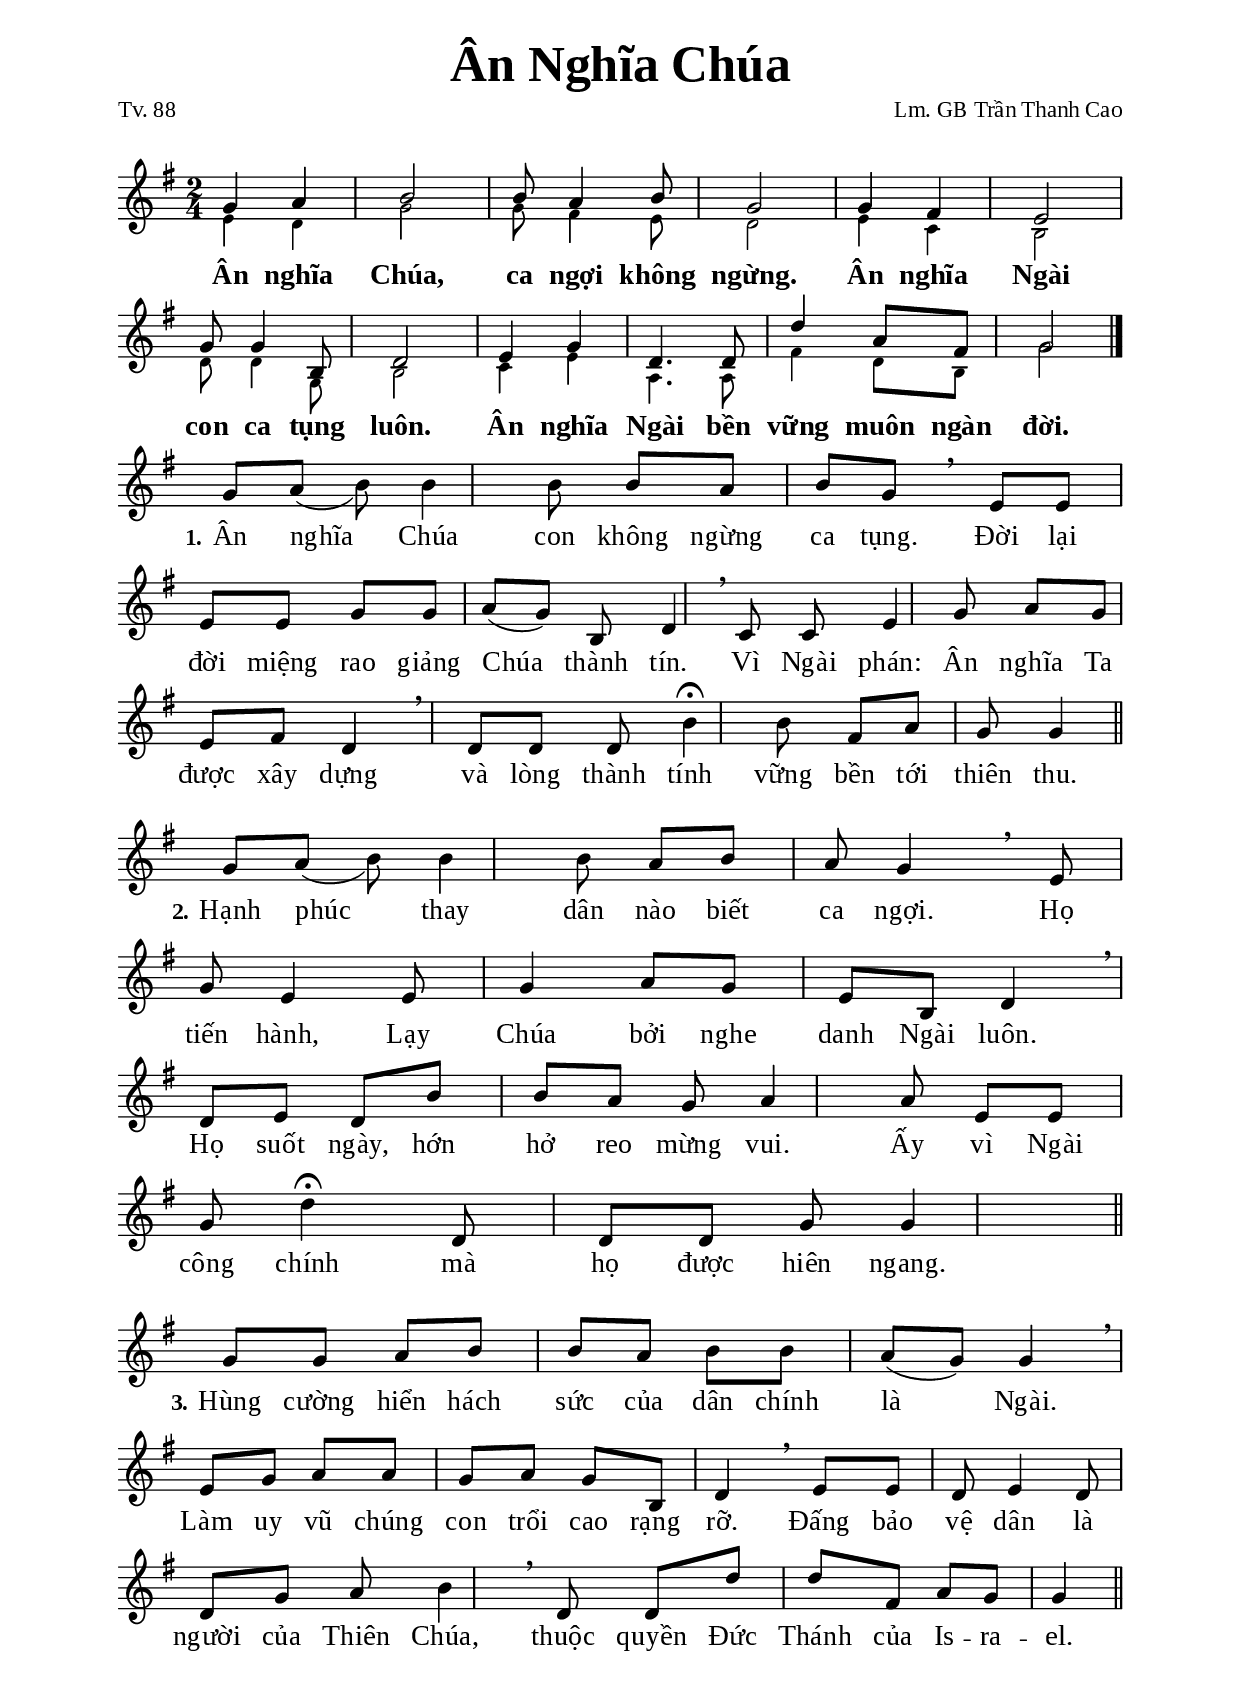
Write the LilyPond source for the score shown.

% Cài đặt chung
\version "2.22.1"
\include "english.ly"

\header {
  title = \markup { \fontsize #3 "Ân Nghĩa Chúa" }
  poet = "Tv. 88"
  composer = "Lm. GB Trần Thanh Cao"
  arranger = " "
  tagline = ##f
}

\paper {
  #(set-paper-size "a4")
  top-margin = 10\mm
  bottom-margin = 10\mm
  left-margin = 20\mm
  right-margin = 20\mm
  indent = #0
  #(define fonts
    (make-pango-font-tree
      "Liberation Serif"
      "Liberation Serif"
      "Liberation Serif"
      (/ 20 20)))
  page-count = #1
}

% Nhạc điệp khúc
nhacDiepKhucSop= \relative c'' {
  g4 a |
  b2 |
  b8 a4 b8 |
  g2 |
  g4 fs |
  e2 |
  g8 g4 b,8 |
  d2 |
  e4 g |
  d4. d8 |
  d'4 a8 fs |
  g2 \bar "|."
}

nhacDiepKhucBass= \relative c' {
  e4 d |
  g2 |
  g8 fs4 e8 |
  d2 |
  e4 c |
  b2 |
  d8 d4 g,8 |
  b2 |
  c4 e |
  a,4. a8 |
  fs'4 d8 b |
  g'2
}

% Nhạc phiên khúc
nhacPhienKhucMot = \relative c'' {
  g8 a _(b) b4 b8 b a b g \breathe
  e e e e g g a (g) b, d4 \breathe
  c8 c e4 g8 a g e fs d4 \breathe
  d8 d d b'4 \fermata b8 fs a g g4 \bar "||"
}

nhacPhienKhucHai = \relative c'' {
  g8 a _(b) b4 b8 a b a g4 \breathe
  e8 g e4 e8 g4 a8 g e b d4 \breathe
  d8 e d b' b a g a4 a8 e e g d'4 \fermata
  d,8 d d g g4 \bar "||"
}

nhacPhienKhucBa = \relative c'' {
  g8 g a b b a b b a (g) g4 \breathe
  e8 g a a g a g b, d4 \breathe
  e8 e d e4 d8 d g a b4 \breathe
  d,8 d d' d fs, a g g4 \bar "||"
}

% Lời điệp khúc
loiDiepKhuc = \lyricmode {
  Ân nghĩa Chúa, ca ngợi không ngừng.
  Ân nghĩa Ngài con ca tụng luôn.
  Ân nghĩa Ngài bền vững muôn ngàn đời.
}

% Lời phiên khúc
loiPhienKhucMot = \lyricmode {
  \set stanza = #"1."
  Ân nghĩa Chúa con không ngừng ca tụng.
  Đời lại đời miệng rao giảng Chúa thành tín.
  Vì Ngài phán: Ân nghĩa Ta được xây dựng
  và lòng thành tính vững bền tới thiên thu.
}

loiPhienKhucHai = \lyricmode {
  \set stanza = #"2."
  Hạnh phúc thay dân nào biết ca ngợi.
  Họ tiến hành, Lạy Chúa bởi nghe danh Ngài luôn.
  Họ suốt ngày, hớn hở reo mừng vui.
  Ấy vì Ngài công chính mà họ được hiên ngang.
}

loiPhienKhucBa = \lyricmode {
  \set stanza = #"3."
  Hùng cường hiển hách sức của dân chính là Ngài.
  Làm uy vũ chúng con trổi cao rạng rỡ.
  Đấng bảo vệ dân là người của Thiên Chúa,
  thuộc quyền Đức Thánh của Is -- ra -- el.
}


% Dàn trang
\score {
  \new ChoirStaff <<
    \new Staff = diepKhuc \with {
        \consists "Merge_rests_engraver"
        %\magnifyStaff #(magstep +1)
      }
      <<
      \new Voice = beSop {
        \voiceOne \key g \major \time 2/4 \nhacDiepKhucSop
      }
      \new Voice = beBas {
        \override NoteHead.font-size = #-2
        \voiceTwo \key g \major \time 2/4 \nhacDiepKhucBass
      }
    >>
    \new Lyrics \lyricsto beSop \loiDiepKhuc
  >>
  \layout {
    \override Lyrics.LyricText.font-series = #'bold
    \override Lyrics.LyricText.font-size = #+2
    \override Lyrics.LyricSpace.minimum-distance = #1.5
    \override Score.BarNumber.break-visibility = ##(#f #f #f)
    \override Score.SpacingSpanner.uniform-stretching = ##t
  }
}

\score {
  \new ChoirStaff <<
    \new Staff = phienKhuc \with {
        %\magnifyStaff #(magstep +1)
      }
      <<
      \new Voice = beSop {
        \key g \major \time 2/4 \nhacPhienKhucMot
      }
    >>
    \new Lyrics \lyricsto beSop \loiPhienKhucMot
  >>
  \layout {
    \override Staff.TimeSignature.transparent = ##t
    \override Lyrics.LyricText.font-size = #+2
    \override Lyrics.LyricSpace.minimum-distance = #2.0
    \override Score.BarNumber.break-visibility = ##(#f #f #f)
    \override Score.SpacingSpanner.uniform-stretching = ##t
    \set Score.barAlways = ##t
    \set Score.defaultBarType = ""
  }
}

\score {
  \new ChoirStaff <<
    \new Staff = phienKhuc \with {
        %\magnifyStaff #(magstep +1)
      }
      <<
      \new Voice = beSop {
        \key g \major \time 2/4 \nhacPhienKhucHai
      }
    >>
    \new Lyrics \lyricsto beSop \loiPhienKhucHai
  >>
  \layout {
    \override Staff.TimeSignature.transparent = ##t
    \override Lyrics.LyricText.font-size = #+2
    \override Lyrics.LyricSpace.minimum-distance = #2.2
    \override Score.BarNumber.break-visibility = ##(#f #f #f)
    \override Score.SpacingSpanner.uniform-stretching = ##t
    \set Score.barAlways = ##t
    \set Score.defaultBarType = ""
  }
}

\score {
  \new ChoirStaff <<
    \new Staff = phienKhuc \with {
        %\magnifyStaff #(magstep +1)
      }
      <<
      \new Voice = beSop {
        \key g \major \time 2/4 \nhacPhienKhucBa
      }
    >>
    \new Lyrics \lyricsto beSop \loiPhienKhucBa
  >>
  \layout {
    \override Staff.TimeSignature.transparent = ##t
    \override Lyrics.LyricText.font-size = #+2
    \override Lyrics.LyricSpace.minimum-distance = #2.0
    \override Score.BarNumber.break-visibility = ##(#f #f #f)
    \override Score.SpacingSpanner.uniform-stretching = ##t
    \set Score.barAlways = ##t
    \set Score.defaultBarType = ""
  }
}
